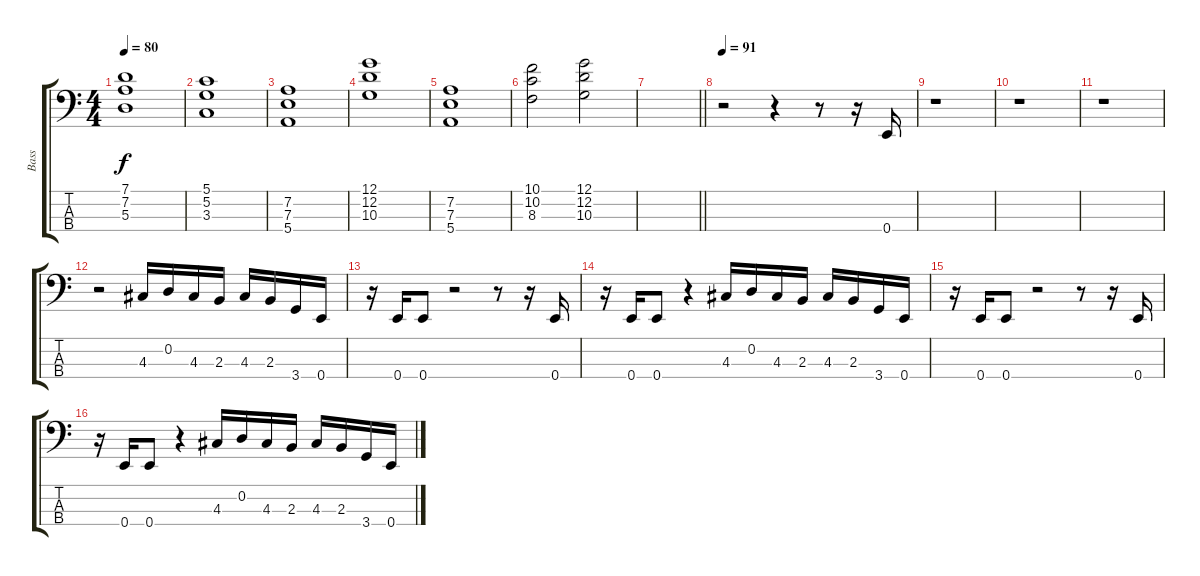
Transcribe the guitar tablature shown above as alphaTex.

\track ("Bass" "Bass") {instrument electricbassfinger}
\staff {score tabs}
\tuning (G2 D2 A1 E1) {hide}
\ts (4 4)
\tempo 80
\clef f4
\ks c
(7.1 7.2 5.3).1{dy f} |
(5.1 5.2 3.3).1 |
(7.2 7.3 5.4).1 |
(12.1 12.2 10.3).1 |
(7.2 7.3 5.4).1 |
(10.1 10.2 8.3).2 (12.1 12.2 10.3).2 |
\barLineRight lightlight
|
\tempo 91
r.2 r.4 r.8 r.16 0.4.16 |
r.1 |
r.1 |
r.1 |
r.2 4.3.16 0.2.16 4.3.16 2.3.16 4.3.16 2.3.16 3.4.16 0.4.16 |
r.16 0.4.16 0.4.8 r.2 r.8 r.16 0.4.16 |
r.16 0.4.16 0.4.8 r.4 4.3.16 0.2.16 4.3.16 2.3.16 4.3.16 2.3.16 3.4.16 0.4.16 |
r.16 0.4.16 0.4.8 r.2 r.8 r.16 0.4.16 |
r.16 0.4.16 0.4.8 r.4 4.3.16 0.2.16 4.3.16 2.3.16 4.3.16 2.3.16 3.4.16 0.4.16
